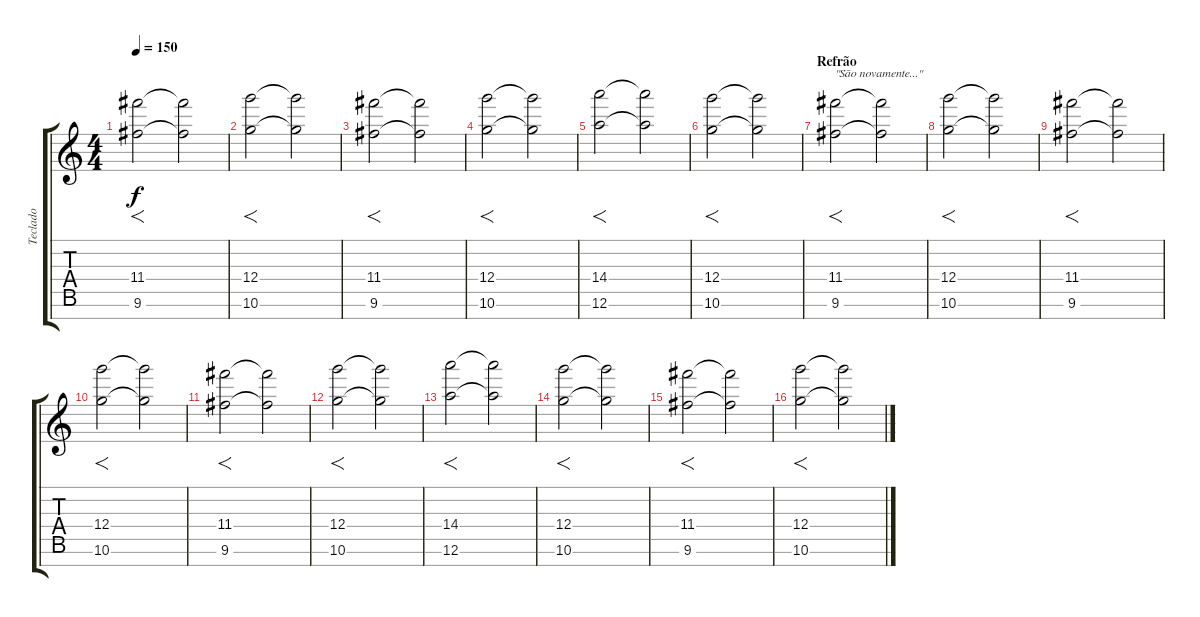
\track ("Teclado" "Teclado") {instrument synthstrings2}
\staff {score tabs}
\tuning (A6 E6 B5 G5 D5 A4 E4) {hide}
\ts (4 4)
\tempo 150
\clef g2
\ks c
(11.4 9.6).2{f dy f} (11.4{t} 9.6{t}).2 |
(12.4 10.6).2{f} (12.4{t} 10.6{t}).2 |
(11.4 9.6).2{f} (11.4{t} 9.6{t}).2 |
(12.4 10.6).2{f} (12.4{t} 10.6{t}).2 |
(14.4 12.6).2{f} (14.4{t} 12.6{t}).2 |
(12.4 10.6).2{f} (12.4{t} 10.6{t}).2 |
\section ("" "Refrão")
(11.4 9.6).2{f txt "\"São novamente...\" "} (11.4{t} 9.6{t}).2 |
(12.4 10.6).2{f} (12.4{t} 10.6{t}).2 |
(11.4 9.6).2{f} (11.4{t} 9.6{t}).2 |
(12.4 10.6).2{f} (12.4{t} 10.6{t}).2 |
(11.4 9.6).2{f} (11.4{t} 9.6{t}).2 |
(12.4 10.6).2{f} (12.4{t} 10.6{t}).2 |
(14.4 12.6).2{f} (14.4{t} 12.6{t}).2 |
(12.4 10.6).2{f} (12.4{t} 10.6{t}).2 |
(11.4 9.6).2{f} (11.4{t} 9.6{t}).2 |
(12.4 10.6).2{f} (12.4{t} 10.6{t}).2
